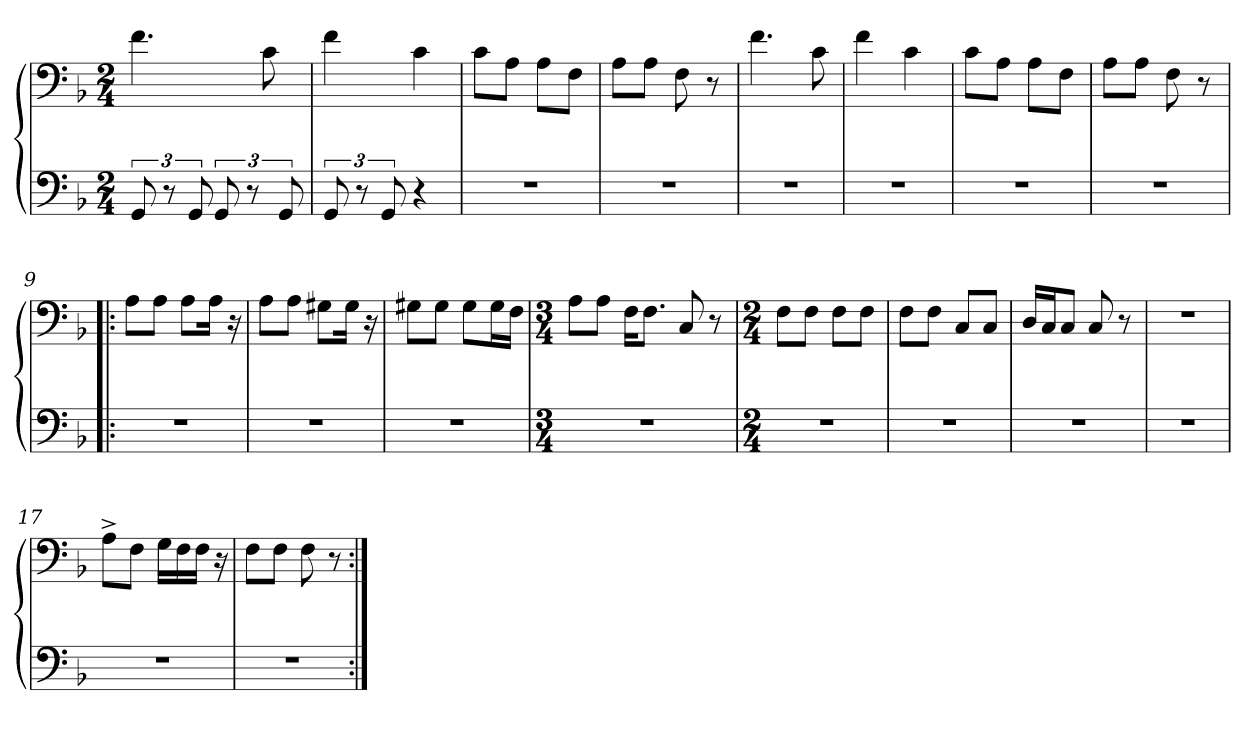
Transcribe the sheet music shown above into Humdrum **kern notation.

**kern	**kern
*part1	*part1
*staff2	*staff1
*clefF4	*clefF4
*k[b-]	*k[b-]
*M2/4	*M2/4
=1	=1
12GG/	4.f\
12r	.
12GG/	.
12GG/	.
12r	.
.	8c\
12GG/	.
=2	=2
12GG/	4f\
12r	.
12GG/	.
4r	4c\
=3	=3
2r	8c\L
.	8A\J
.	8A\L
.	8F\J
=4	=4
2r	8A\L
.	8A\J
.	8F\
.	8r
=5	=5
2r	4.f\
.	8c\
=6	=6
2r	4f\
.	4c\
=7	=7
2r	8c\L
.	8A\J
.	8A\L
.	8F\J
=8	=8
2r	8A\L
.	8A\J
.	8F\
.	8r
=9!|:	=9!|:
2r	8A\L
.	8A\J
.	8A\L
.	16A\Jk
.	16r
=10	=10
2r	8A\L
.	8A\J
.	8G#X\L
.	16G#\Jk
.	16r
=11	=11
2r	8G#X\L
.	8G#\J
.	8G#\L
.	16G#\L
.	16F\JJ
=12	=12
*M3/4	*M3/4
2.r	8A\L
.	8A\J
.	16F\KL
.	8.F\J
.	8C/
.	8r
=13	=13
*M2/4	*M2/4
2r	8F\L
.	8F\J
.	8F\L
.	8F\J
=14	=14
2r	8F\L
.	8F\J
.	8C/L
.	8C/J
=15	=15
2r	16D/LL
.	16C/J
.	8C/J
.	8C/
.	8r
=16	=16
2r	2r
=17	=17
2r	8A^\L
.	8F\J
.	16G\LL
.	16F\
.	16F\JJ
.	16r
=18	=18
2r	8F\L
.	8F\J
.	8F\
.	8r
=:|!	=:|!
*-	*-
